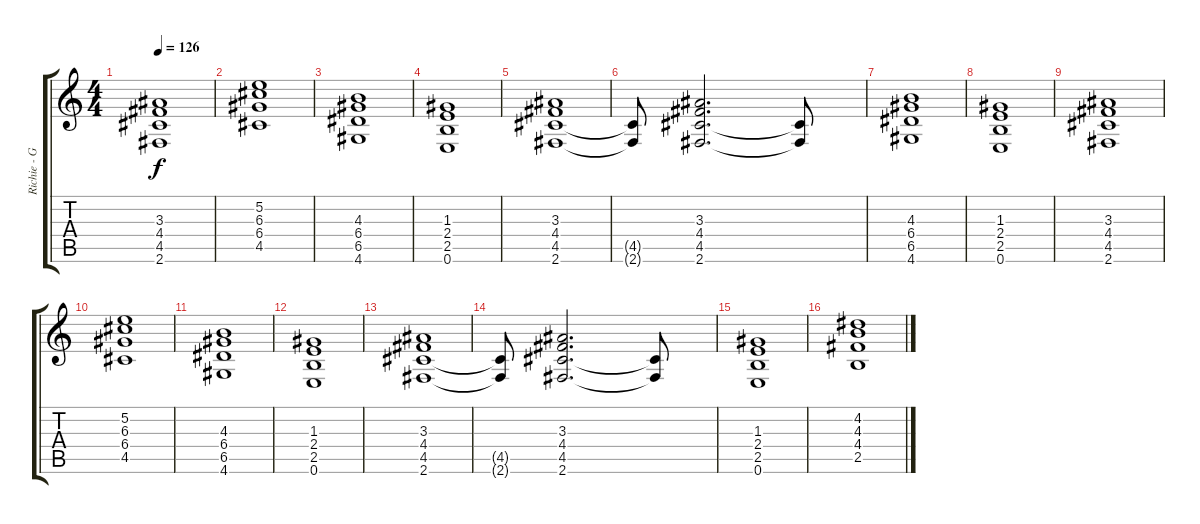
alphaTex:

\track ("Richie - Guitar 2" "Richie - G") {instrument overdrivenguitar}
\staff {score tabs}
\tuning (E4 B3 G3 D3 A2 E2) {hide}
\ts (4 4)
\tempo 126
\clef g2
\ks c
(3.3 4.4 4.5 2.6).1{dy f} |
(5.2 6.3 6.4 4.5).1 |
(4.3 6.4 6.5 4.6).1 |
(1.3 2.4 2.5 0.6).1 |
(3.3 4.4 4.5 2.6).1 |
(4.5{t} 2.6{t}).8 (3.3 4.4 4.5 2.6).2{d} (4.5{t} 2.6{t}).8 |
(4.3 6.4 6.5 4.6).1 |
(1.3 2.4 2.5 0.6).1 |
(3.3 4.4 4.5 2.6).1 |
(5.2 6.3 6.4 4.5).1 |
(4.3 6.4 6.5 4.6).1 |
(1.3 2.4 2.5 0.6).1 |
(3.3 4.4 4.5 2.6).1 |
(4.5{t} 2.6{t}).8 (3.3 4.4 4.5 2.6).2{d} (4.5{t} 2.6{t}).8 |
(1.3 2.4 2.5 0.6).1 |
(4.2 4.3 4.4 2.5).1
